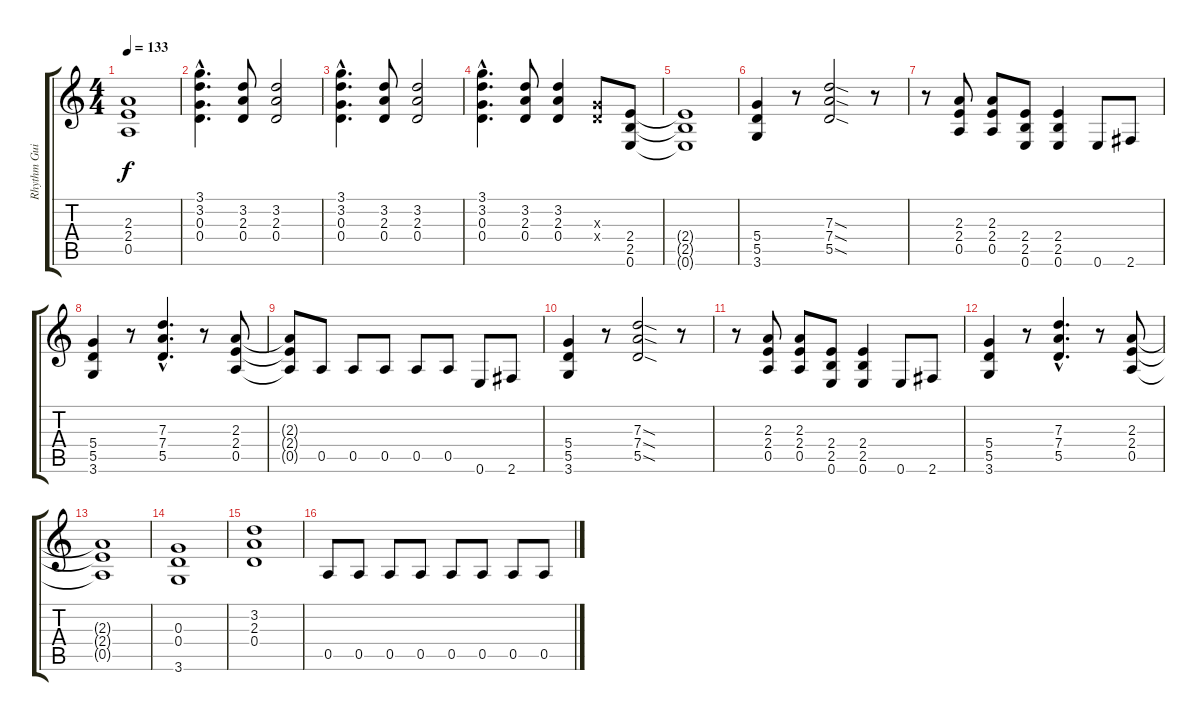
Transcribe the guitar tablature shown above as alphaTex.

\track ("Rhythm Guitar 1" "Rhythm Gui") {instrument overdrivenguitar}
\staff {score tabs}
\tuning (E4 B3 G3 D3 A2 E2) {hide}
\ts (4 4)
\tempo 133
\clef g2
\ks c
(2.3{t} 2.4{t} 0.5{t}).1{dy f} |
(3.1{hac} 3.2{hac} 0.3{hac} 0.4{hac}).4{d} (3.2 2.3 0.4).8 (3.2 2.3 0.4).2 |
(3.1{hac} 3.2{hac} 0.3{hac} 0.4{hac}).4{d} (3.2 2.3 0.4).8 (3.2 2.3 0.4).2 |
(3.1{hac} 3.2{hac} 0.3{hac} 0.4{hac}).4{d} (3.2 2.3 0.4).8 (3.2 2.3 0.4).4 (0.3{x} 0.4{x}).8 (2.4 2.5 0.6).8 |
(2.4{t} 2.5{t} 0.6{t}).1 |
(5.4 5.5 3.6).4 r.8 (7.3{sod} 7.4{sod} 5.5{sod}).2 r.8 |
r.8 (2.3 2.4 0.5).8 (2.3 2.4 0.5).8 (2.4 2.5 0.6).8 (2.4 2.5 0.6).4 0.6.8 2.6.8 |
(5.4 5.5 3.6).4 r.8 (7.3{hac} 7.4{hac} 5.5{hac}).4{d} r.8 (2.3 2.4 0.5).8 |
(2.3{t} 2.4{t} 0.5{t}).8 0.5.8 0.5.8 0.5.8 0.5.8 0.5.8 0.6.8 2.6.8 |
(5.4 5.5 3.6).4 r.8 (7.3{sod} 7.4{sod} 5.5{sod}).2 r.8 |
r.8 (2.3 2.4 0.5).8 (2.3 2.4 0.5).8 (2.4 2.5 0.6).8 (2.4 2.5 0.6).4 0.6.8 2.6.8 |
(5.4 5.5 3.6).4 r.8 (7.3{hac} 7.4{hac} 5.5{hac}).4{d} r.8 (2.3 2.4 0.5).8 |
(2.3{t} 2.4{t} 0.5{t}).1 |
(0.3 0.4 3.6).1 |
(3.2 2.3 0.4).1 |
0.5.8 0.5.8 0.5.8 0.5.8 0.5.8 0.5.8 0.5.8 0.5.8
